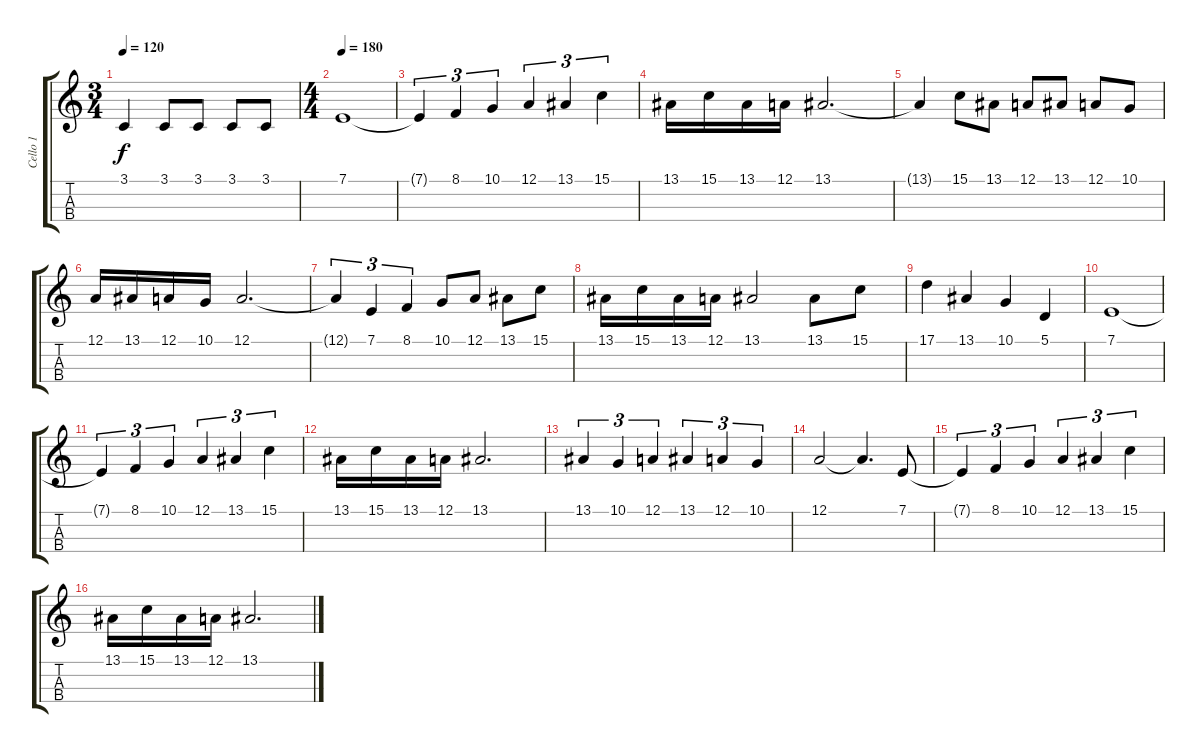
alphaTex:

\track ("Cello 1" "Cello 1") {instrument cello}
\staff {score tabs}
\tuning (A3 D3 G2 C2) {hide}
\ts (3 4)
\tempo 120
\clef g2
\ks c
3.1.4{dy f} 3.1.8 3.1.8 3.1.8 3.1.8 |
\ts (4 4)
\tempo 180
7.1.1 |
7.1{t}.4{tu (3 2)} 8.1.4{tu (3 2)} 10.1.4{tu (3 2)} 12.1.4{tu (3 2)} 13.1.4{tu (3 2)} 15.1.4{tu (3 2)} |
13.1.16 15.1.16 13.1.16 12.1.16 13.1.2{d} |
13.1{t}.4 15.1.8 13.1.8 12.1.8 13.1.8 12.1.8 10.1.8 |
12.1.16 13.1.16 12.1.16 10.1.16 12.1.2{d} |
12.1{t}.4{tu (3 2)} 7.1.4{tu (3 2)} 8.1.4{tu (3 2)} 10.1.8 12.1.8 13.1.8 15.1.8 |
13.1.16 15.1.16 13.1.16 12.1.16 13.1.2 13.1.8 15.1.8 |
17.1.4 13.1.4 10.1.4 5.1.4 |
7.1.1 |
7.1{t}.4{tu (3 2)} 8.1.4{tu (3 2)} 10.1.4{tu (3 2)} 12.1.4{tu (3 2)} 13.1.4{tu (3 2)} 15.1.4{tu (3 2)} |
13.1.16 15.1.16 13.1.16 12.1.16 13.1.2{d} |
13.1.4{tu (3 2)} 10.1.4{tu (3 2)} 12.1.4{tu (3 2)} 13.1.4{tu (3 2)} 12.1.4{tu (3 2)} 10.1.4{tu (3 2)} |
12.1.2 12.1{t}.4{d} 7.1.8 |
7.1{t}.4{tu (3 2)} 8.1.4{tu (3 2)} 10.1.4{tu (3 2)} 12.1.4{tu (3 2)} 13.1.4{tu (3 2)} 15.1.4{tu (3 2)} |
13.1.16 15.1.16 13.1.16 12.1.16 13.1.2{d}
